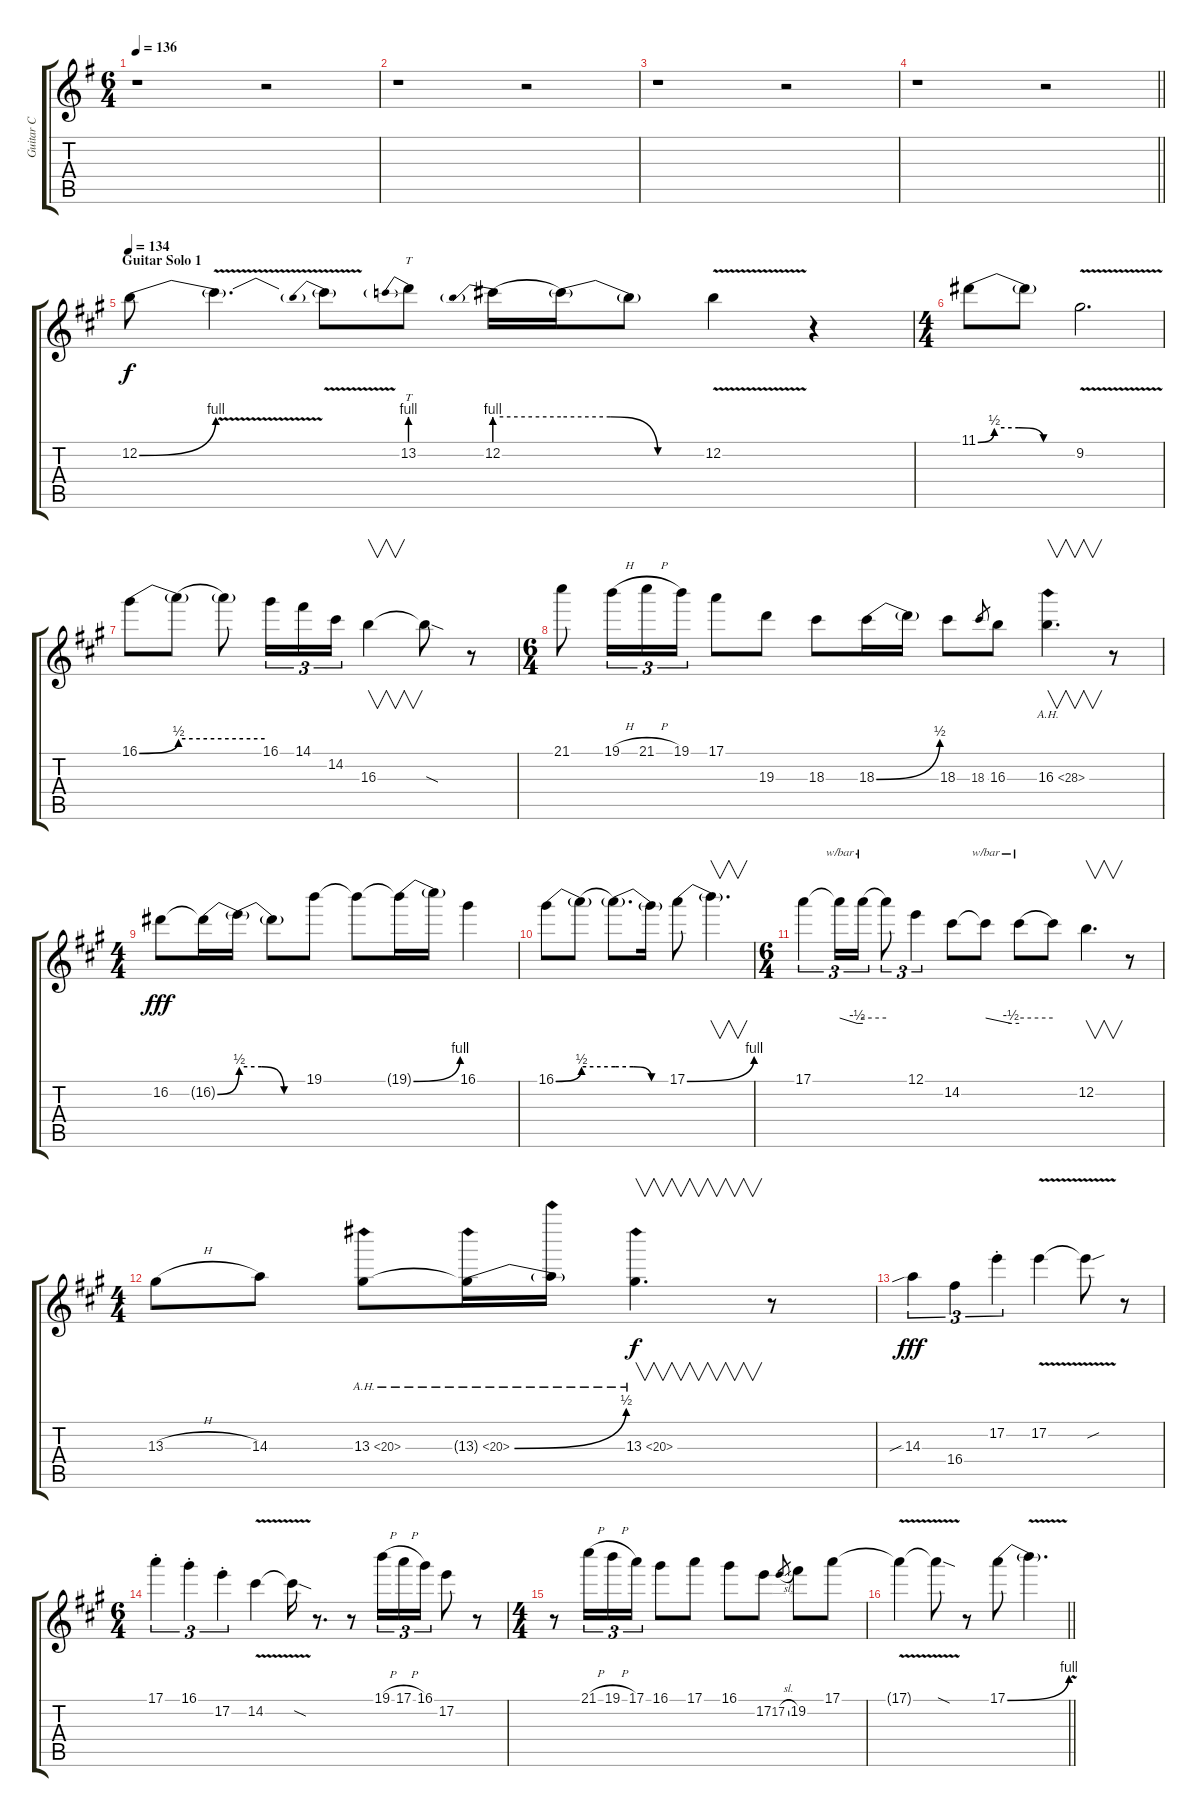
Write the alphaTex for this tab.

\track ("Guitar C" "Guitar C") {instrument overdrivenguitar}
\staff {score tabs}
\tuning (E4 B3 G3 D3 A2 E2) {hide}
\ts (6 4)
\tempo 136
\clef g2
\ks g
r.1{dy f} r.2 |
r.1 r.2 |
r.1 r.2 |
\barLineRight lightlight
r.1 r.2 |
\section ("" "Guitar Solo 1")
\tempo 134
\ks a
12.2{be (bend 0 0 60 4)}.8 12.2{v t}.4{d} 12.2{be (prebend 0 4 60 4) t}.8 13.2{be (prebend 0 4 60 4)}.8{tt} 12.2{be (prebend 0 4 60 4)}.16 12.2{be (custom 0 4 20 4 40 0 60 0) t}.16 12.2{t}.8 12.2{v}.4 r.4 |
\ts (4 4)
11.1{be (custom 0 0 10 2 25 2 40 0 60 0)}.8 11.1{t}.8 9.2{v}.2{d} |
16.1{be (bend 0 0 60 2)}.8 16.1{be (hold 0 2 60 2) t}.8 16.1{t}.8 16.1.16{tu (3 2)} 14.1.16{tu (3 2)} 14.2.16{tu (3 2)} 16.3.4{v} 16.3{sod t}.8 r.8 |
\ts (6 4)
21.1.8 19.1{h}.16{tu (3 2)} 21.1{h}.16{tu (3 2)} 19.1.16{tu (3 2)} 17.1.8 19.3.8 18.3.8 18.3{be (bend 0 0 60 2)}.16 18.3{t}.16 18.3.8 18.3.8{gr} 16.3.8 16.3{ah 12}.4{v d} r.8 |
\ts (4 4)
16.2.8{dy fff} 16.2{be (bend 0 0 60 2) t}.16 16.2{be (custom 0 2 20 2 40 0 60 0) t}.16 16.2{t}.8 19.1.8 19.1{t}.8 19.1{be (bend 0 0 60 4) t}.16 19.1{t}.16 16.1.4 |
16.1{be (bend 0 0 60 2)}.8 16.1{be (hold 0 2 60 2) t}.8 16.1{be (custom 0 2 20 2 40 0 60 0) t}.8{d} 16.1{t}.16 17.1{be (bend 0 0 60 4)}.8 17.1{t}.4{v d} |
\ts (6 4)
17.1.4{tu (3 2)} 17.1{t}.16{tu (3 2) tbe (custom default 0 0 45 -2 60 -2)} 17.1{t}.16{tu (3 2) tbe (hold default 0 0 60 0)} 17.1{t}.8{tu (3 2)} 12.1.4{tu (3 2)} 14.2.8 14.2{t}.8{tbe (custom default 0 0 45 -2 60 -2)} 14.2{t}.8{tbe (hold default 0 0 60 0)} 14.2{t}.8 12.2.4{v d} r.8 |
\ts (4 4)
13.3{h}.8 14.3.8 13.3{ah 7}.8 13.3{be (bend 0 0 60 2) ah 7 t}.16 13.3{ah 9 t}.16 13.3{ah 7}.4{v d dy f} r.8 |
14.3{sib}.4{tu (3 2) dy fff} 16.4.4{tu (3 2)} 17.2{st}.4{tu (3 2)} 17.2{v}.4 17.2{sou t}.8 r.8 |
\ts (6 4)
17.1{st}.4{tu (3 2)} 16.1{st}.4{tu (3 2)} 17.2{st}.4{tu (3 2)} 14.2{v}.4 14.2{sod t}.16 r.8{d} r.8 19.1{h}.16{tu (3 2)} 17.1{h}.16{tu (3 2)} 16.1.16{tu (3 2)} 17.2.8 r.8 |
\ts (4 4)
r.8 21.1{h}.16{tu (3 2)} 19.1{h}.16{tu (3 2)} 17.1.16{tu (3 2)} 16.1.8 17.1.8 16.1.8 17.2.8 17.2{sl}.8{gr} 19.2.8 17.1.8 |
\barLineRight lightlight
17.1{v t}.4 17.1{sod t}.8 r.8 17.1{be (bend 0 0 60 4)}.8 17.1{v t}.4{d}
